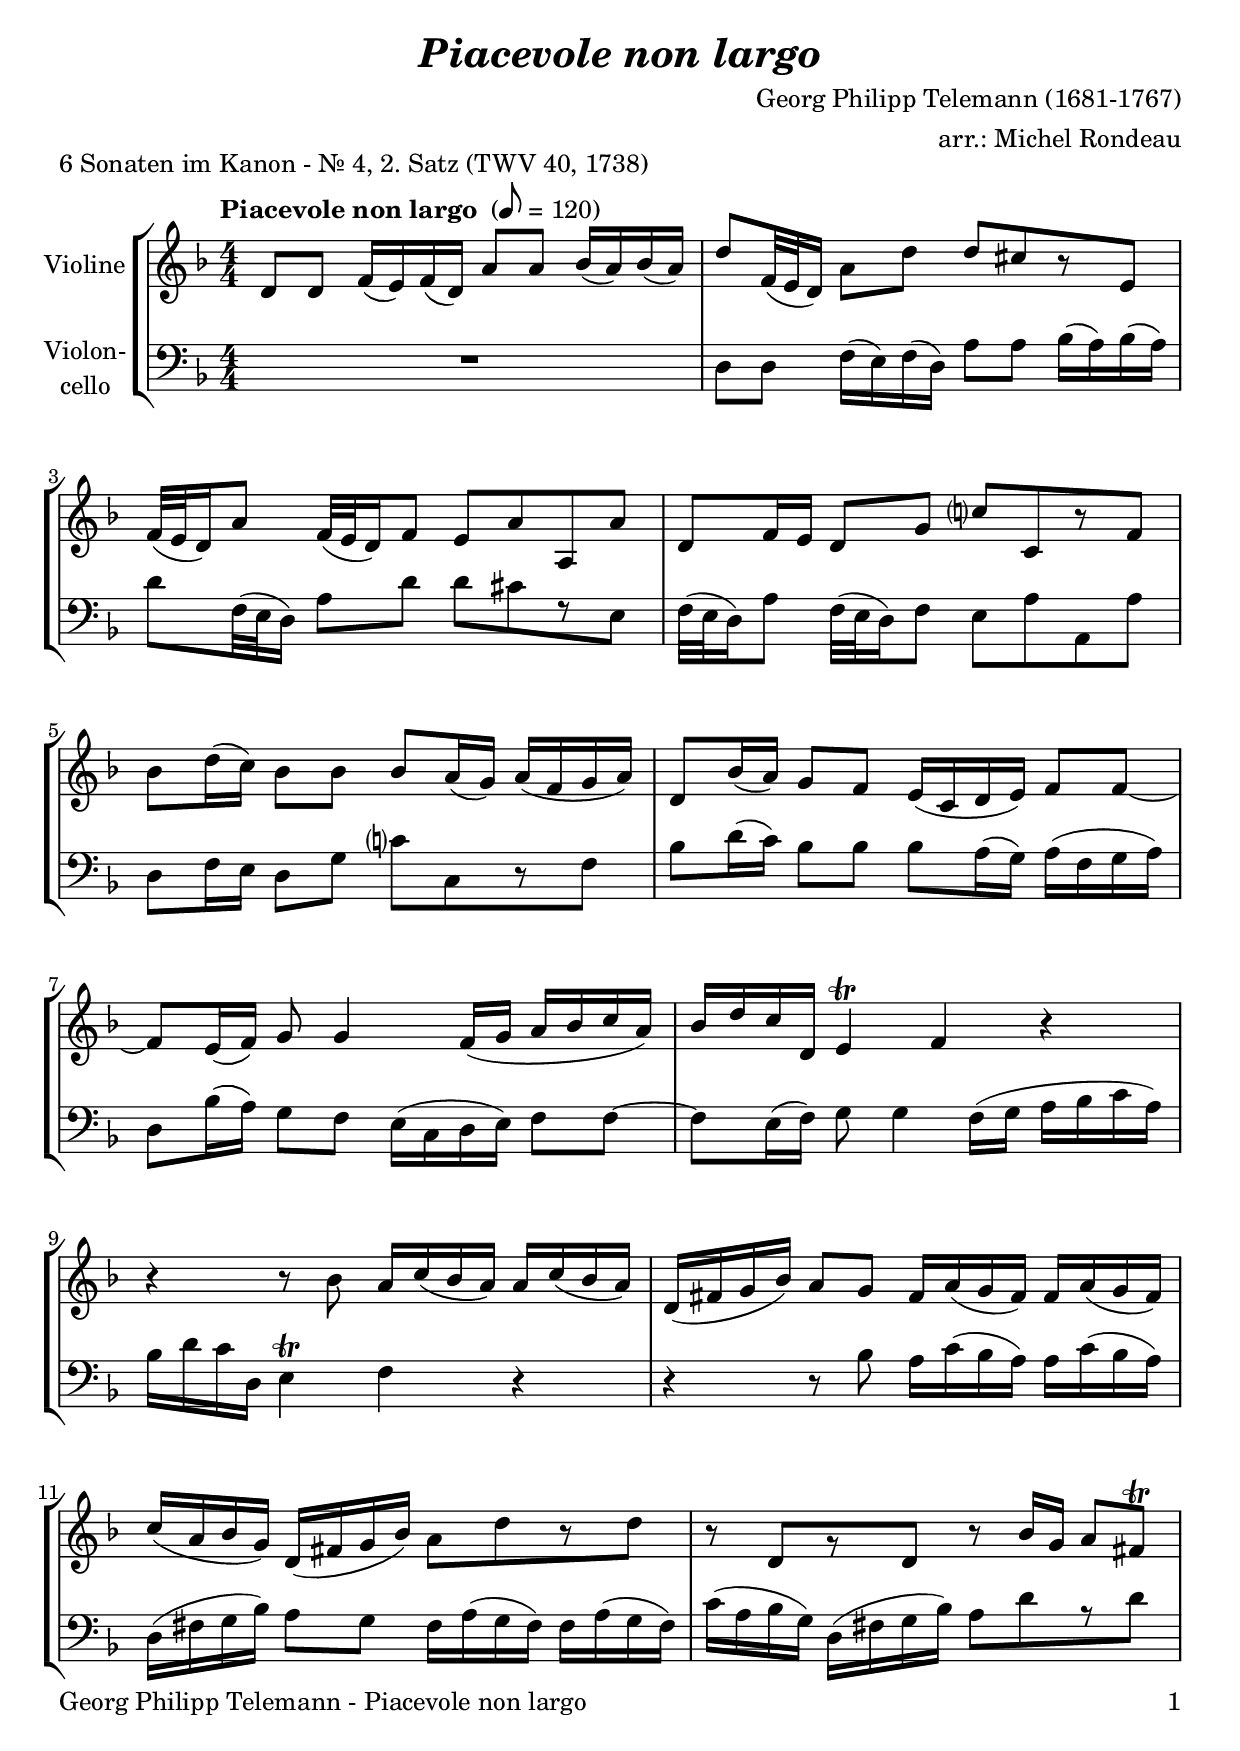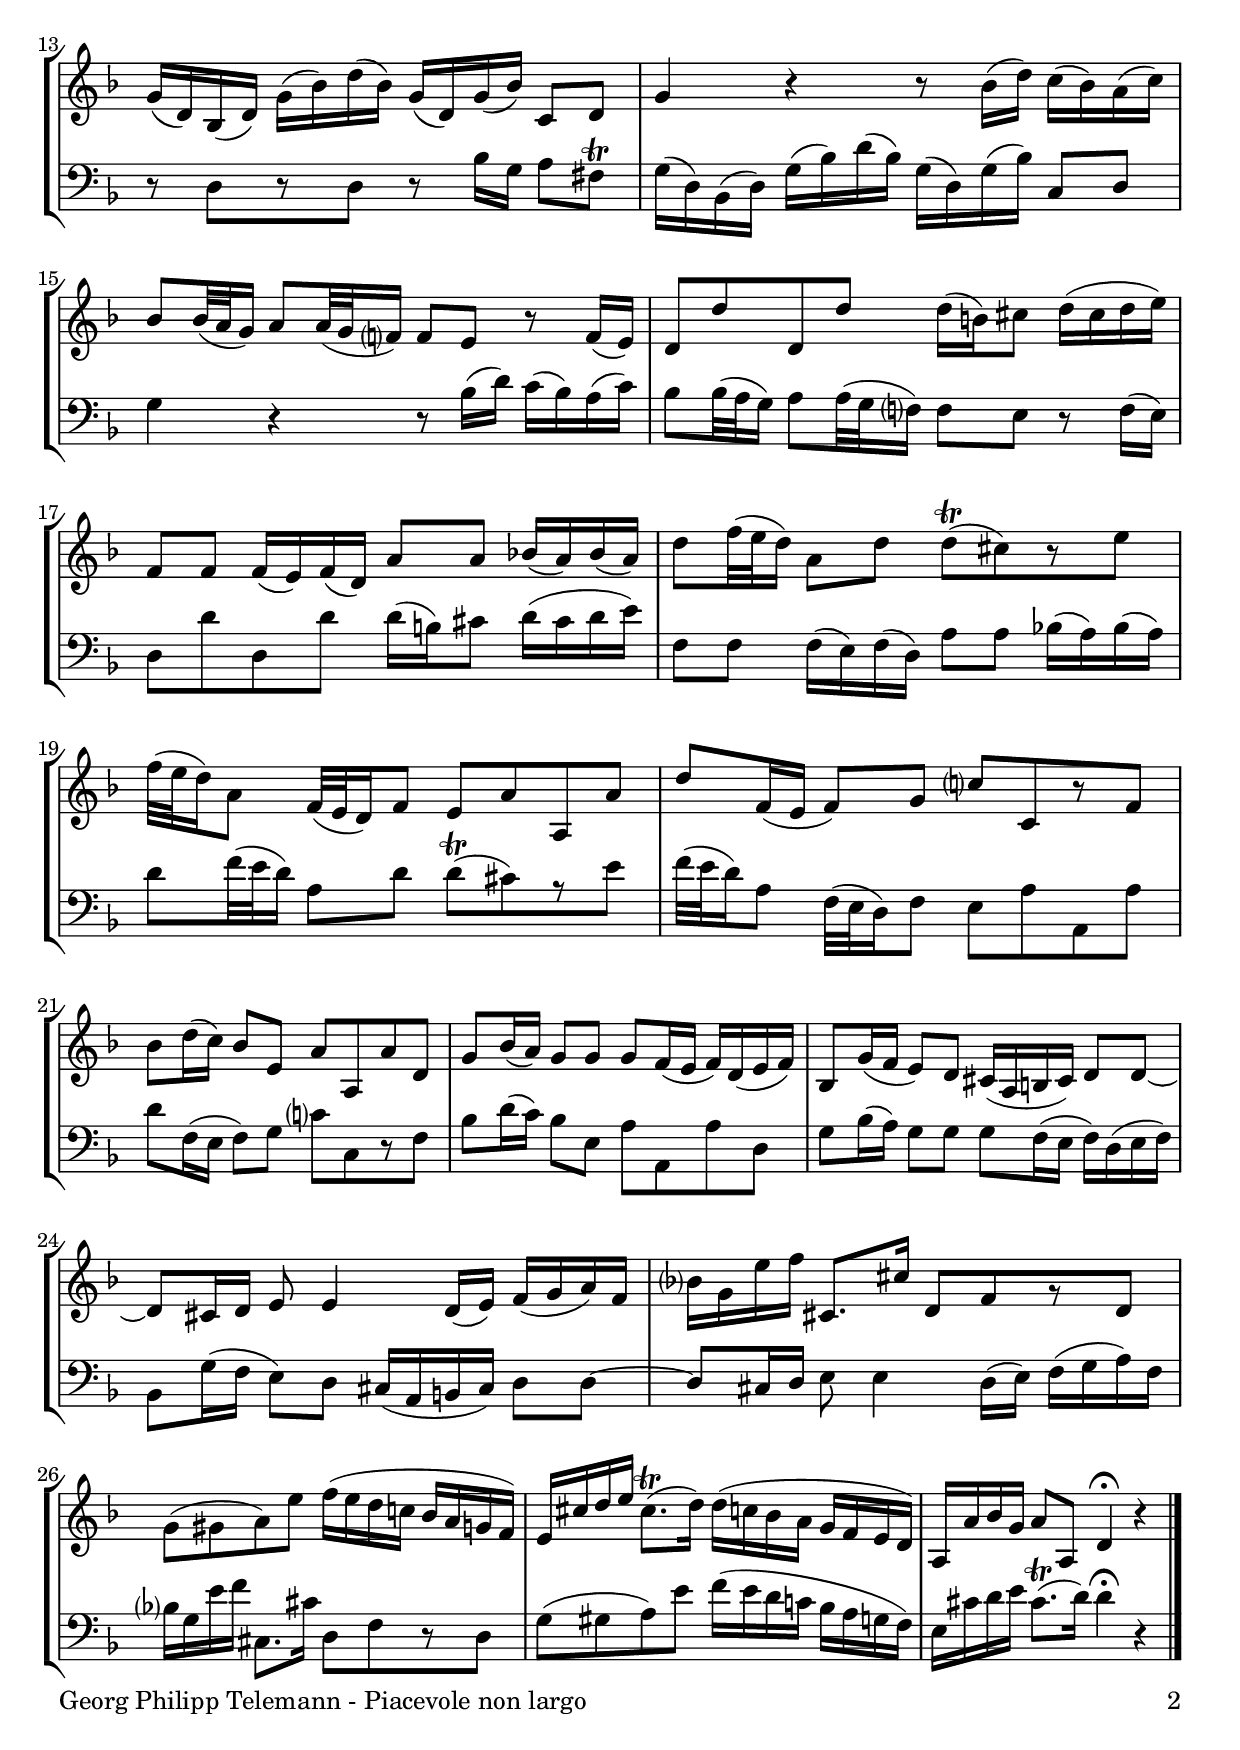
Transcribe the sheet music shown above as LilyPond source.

\version "2.20.2"
\include "deutsch.ly"

#(set-global-staff-size 22)

\header {
  title     = \markup \bold \italic "Piacevole non largo"
  composer  = "Georg Philipp Telemann (1681-1767)"
  arranger  = "arr.: Michel Rondeau"
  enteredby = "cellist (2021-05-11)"
  piece     = "6 Sonaten im Kanon - Nr. 4, 2. Satz (TWV 40, 1738)"
}

voiceconsts = {
 \key g \minor
 \time 4/4
 \clef "treble"
 \numericTimeSignature
 \compressEmptyMeasures
 \tempo "Piacevole non largo " 8=120
}

mivl = "violin"
mivc = "cello"

cresc = \markup \italic "cresc."
fmarc = \markup { \dynamic f \bold \italic " marcato" }

va = \relative c'' {
  \voiceconsts

  g8 g b16( a) b( g) d'8 d es16( d) es( d)
  g8 b,32( a g16) d'8 g g[ fis r a,]

  b32( a g16) d'8 b32( a g16) b8 a d d, d'
  g, b16 a g8 c f?[ f, r b]
  es g16( f) es8 es es d16( c) d( b c d)

  g,8 es'16( d) c8 b a16( f g a) b8 b~
  b a16( b) c8 c4 b16( c d es f d)
  es g f g, a4\trill b r

  r r8 es d16 f( es d) d f( es d)
  g,( h c es) d8 c h16 d( c h) h d( c h)
  f'( d es c) g( h c es) d8[ g r g]

  r g,[ r g] r es'16 c d8 h\trill
  c16( g) es( g) c( es) g( es) c( g) c( es) f,8 g
  c4 r r8 es16( g) f( es) d( f)

  es8 es32( d c16) d8 d32( c b?16) b8 a r b16( a)
  g8 g' g, g' g16( e) fis8 g16( fis g a)
  b,8 b b16( a) b( g) d'8 d es!16( d) es( d)

  g8 b32( a g16) d8 g g[(\trill fis) r a]
  b32( a g16) d8 b32( a g16) b8 a d d, d'
  g b,16( a b8) c f?[ f, r b]

  es g16( f) es8 a, d d, d' g,
  c es16( d) c8 c c b16( a b) g( a b)
  es,8 c'16( b a8) g fis16( d e fis) g8 g~

  g fis16 g a8 a4 g16( a) b( c d) b
  es? c a' b fis,8. fis'16 g,8[ b r g]

  c( cis d) a' b16( a g f! es d c b)
  a fis' g a fis8.(\trill g16) g( f es d c b a g)
  d d' es c d8 d, g4\fermata r \bar "|."
}

vb = \relative c' {
  \voiceconsts
  \clef "bass"

  R1
  g8 g b16( a) b( g) d'8 d es16( d) es( d)
  
  g8 b,32( a g16) d'8 g g[ fis r a,]
  b32( a g16) d'8 b32( a g16) b8 a d d, d'
  g, b16 a g8 c f?[ f, r b]
  
  es g16( f) es8 es es d16( c) d( b c d)
  g,8 es'16( d) c8 b a16( f g a) b8 b~
  b a16( b) c8 c4 b16( c d es f d)
  
  es g f g, a4\trill b r
  r r8 es d16 f( es d) d f( es d)
  g,( h c es) d8 c h16 d( c h) h d( c h)
  
  f'( d es c) g( h c es) d8[ g r g]
  r g,[ r g] r es'16 c d8 h\trill
  c16( g) es( g) c( es) g( es) c( g) c( es) f,8 g
  
  c4 r r8 es16( g) f( es) d( f)  
  es8 es32( d c16) d8 d32( c b?16) b8 a r b16( a)
  g8 g' g, g' g16( e) fis8 g16( fis g a)
  
  b,8 b b16( a) b( g) d'8 d es!16( d) es( d)
  g8 b32( a g16) d8 g g[(\trill fis) r a]
  b32( a g16) d8 b32( a g16) b8 a d d, d'
  
  g b,16( a b8) c f?[ f, r b]
  es g16( f) es8 a, d d, d' g,
  c es16( d) c8 c c b16( a b) g( a b)
  
  es,8 c'16( b a8) g fis16( d e fis) g8 g~
  g fis16 g a8 a4 g16( a) b( c d) b
  
  es? c a' b fis,8. fis'16 g,8[ b r g]
  c( cis d) a' b16( a g f! es d c b)
  a fis' g a fis8.(\trill g16) g4\fermata r \bar "|."
}


music = \new StaffGroup <<
      \new Staff {
        \set Staff.midiInstrument = \mivl
        \set Staff.instrumentName = \markup \center-column { "Violine" }
        \transpose g d { \va }
      }

      \new Staff {
        \set Staff.midiInstrument = \mivc
        \set Staff.instrumentName = \markup \center-column { "Violon-" "cello" }
        \transpose g d { \vb }
      }      
>>

\book {
   \paper {
    print-page-number = ##t
    print-first-page-number = ##t
    ragged-last-bottom = ##f
    oddHeaderMarkup = \markup \null
    evenHeaderMarkup = \markup \null
    oddFooterMarkup = \markup {
      \fill-line {
        \on-the-fly #print-page-number-check-first
        "Georg Philipp Telemann - Piacevole non largo" \fromproperty #'page:page-number-string
      }
    }
    evenFooterMarkup = \oddFooterMarkup
  } \score {
    \music
    \layout {}
  }

  \score {
    \unfoldRepeats \music

    \midi {
      \context {
        \Score
      }
    }
  }
}
